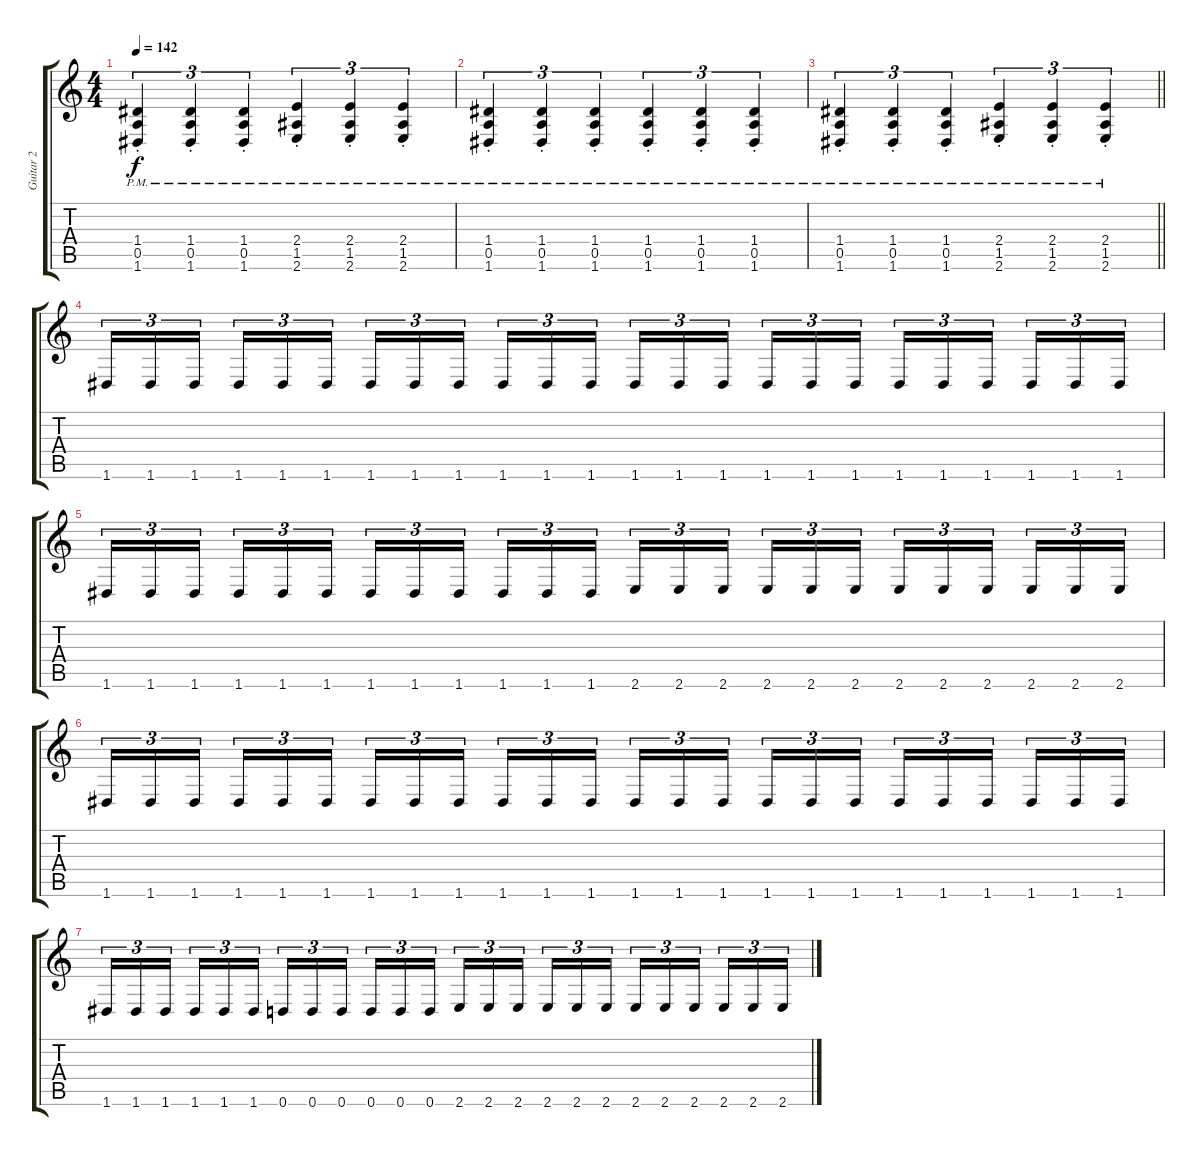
\track ("Guitar 2" "Guitar 2") {instrument distortionguitar}
\staff {score tabs}
\tuning (E4 B3 G3 D3 A2 D2) {hide}
\ts (4 4)
\tempo 142
\clef g2
\ks c
(1.4{pm st} 0.5{pm st} 1.6{pm st}).4{tu (3 2) dy f} (1.4{pm st} 0.5{pm st} 1.6{pm st}).4{tu (3 2)} (1.4{pm st} 0.5{pm st} 1.6{pm st}).4{tu (3 2)} (2.4{pm st} 1.5{pm st} 2.6{pm st}).4{tu (3 2)} (2.4{pm st} 1.5{pm st} 2.6{pm st}).4{tu (3 2)} (2.4{pm st} 1.5{pm st} 2.6{pm st}).4{tu (3 2)} |
(1.4{pm st} 0.5{pm st} 1.6{pm st}).4{tu (3 2)} (1.4{pm st} 0.5{pm st} 1.6{pm st}).4{tu (3 2)} (1.4{pm st} 0.5{pm st} 1.6{pm st}).4{tu (3 2)} (1.4{pm st} 0.5{pm st} 1.6{pm st}).4{tu (3 2)} (1.4{pm st} 0.5{pm st} 1.6{pm st}).4{tu (3 2)} (1.4{pm st} 0.5{pm st} 1.6{pm st}).4{tu (3 2)} |
\barLineRight lightlight
(1.4{pm st} 0.5{pm st} 1.6{pm st}).4{tu (3 2)} (1.4{pm st} 0.5{pm st} 1.6{pm st}).4{tu (3 2)} (1.4{pm st} 0.5{pm st} 1.6{pm st}).4{tu (3 2)} (2.4{pm st} 1.5{pm st} 2.6{pm st}).4{tu (3 2)} (2.4{pm st} 1.5{pm st} 2.6{pm st}).4{tu (3 2)} (2.4{pm st} 1.5{pm st} 2.6{pm st}).4{tu (3 2)} |
1.6.16{tu (3 2)} 1.6.16{tu (3 2)} 1.6.16{tu (3 2) beam splitsecondary} 1.6.16{tu (3 2)} 1.6.16{tu (3 2)} 1.6.16{tu (3 2)} 1.6.16{tu (3 2)} 1.6.16{tu (3 2)} 1.6.16{tu (3 2) beam splitsecondary} 1.6.16{tu (3 2)} 1.6.16{tu (3 2)} 1.6.16{tu (3 2)} 1.6.16{tu (3 2)} 1.6.16{tu (3 2)} 1.6.16{tu (3 2) beam splitsecondary} 1.6.16{tu (3 2)} 1.6.16{tu (3 2)} 1.6.16{tu (3 2)} 1.6.16{tu (3 2)} 1.6.16{tu (3 2)} 1.6.16{tu (3 2) beam splitsecondary} 1.6.16{tu (3 2)} 1.6.16{tu (3 2)} 1.6.16{tu (3 2)} |
1.6.16{tu (3 2)} 1.6.16{tu (3 2)} 1.6.16{tu (3 2) beam splitsecondary} 1.6.16{tu (3 2)} 1.6.16{tu (3 2)} 1.6.16{tu (3 2)} 1.6.16{tu (3 2)} 1.6.16{tu (3 2)} 1.6.16{tu (3 2) beam splitsecondary} 1.6.16{tu (3 2)} 1.6.16{tu (3 2)} 1.6.16{tu (3 2)} 2.6.16{tu (3 2)} 2.6.16{tu (3 2)} 2.6.16{tu (3 2) beam splitsecondary} 2.6.16{tu (3 2)} 2.6.16{tu (3 2)} 2.6.16{tu (3 2)} 2.6.16{tu (3 2)} 2.6.16{tu (3 2)} 2.6.16{tu (3 2) beam splitsecondary} 2.6.16{tu (3 2)} 2.6.16{tu (3 2)} 2.6.16{tu (3 2)} |
1.6.16{tu (3 2)} 1.6.16{tu (3 2)} 1.6.16{tu (3 2) beam splitsecondary} 1.6.16{tu (3 2)} 1.6.16{tu (3 2)} 1.6.16{tu (3 2)} 1.6.16{tu (3 2)} 1.6.16{tu (3 2)} 1.6.16{tu (3 2) beam splitsecondary} 1.6.16{tu (3 2)} 1.6.16{tu (3 2)} 1.6.16{tu (3 2)} 1.6.16{tu (3 2)} 1.6.16{tu (3 2)} 1.6.16{tu (3 2) beam splitsecondary} 1.6.16{tu (3 2)} 1.6.16{tu (3 2)} 1.6.16{tu (3 2)} 1.6.16{tu (3 2)} 1.6.16{tu (3 2)} 1.6.16{tu (3 2) beam splitsecondary} 1.6.16{tu (3 2)} 1.6.16{tu (3 2)} 1.6.16{tu (3 2)} |
1.6.16{tu (3 2)} 1.6.16{tu (3 2)} 1.6.16{tu (3 2) beam splitsecondary} 1.6.16{tu (3 2)} 1.6.16{tu (3 2)} 1.6.16{tu (3 2)} 0.6.16{tu (3 2)} 0.6.16{tu (3 2)} 0.6.16{tu (3 2) beam splitsecondary} 0.6.16{tu (3 2)} 0.6.16{tu (3 2)} 0.6.16{tu (3 2)} 2.6.16{tu (3 2)} 2.6.16{tu (3 2)} 2.6.16{tu (3 2) beam splitsecondary} 2.6.16{tu (3 2)} 2.6.16{tu (3 2)} 2.6.16{tu (3 2)} 2.6.16{tu (3 2)} 2.6.16{tu (3 2)} 2.6.16{tu (3 2) beam splitsecondary} 2.6.16{tu (3 2)} 2.6.16{tu (3 2)} 2.6.16{tu (3 2)}
